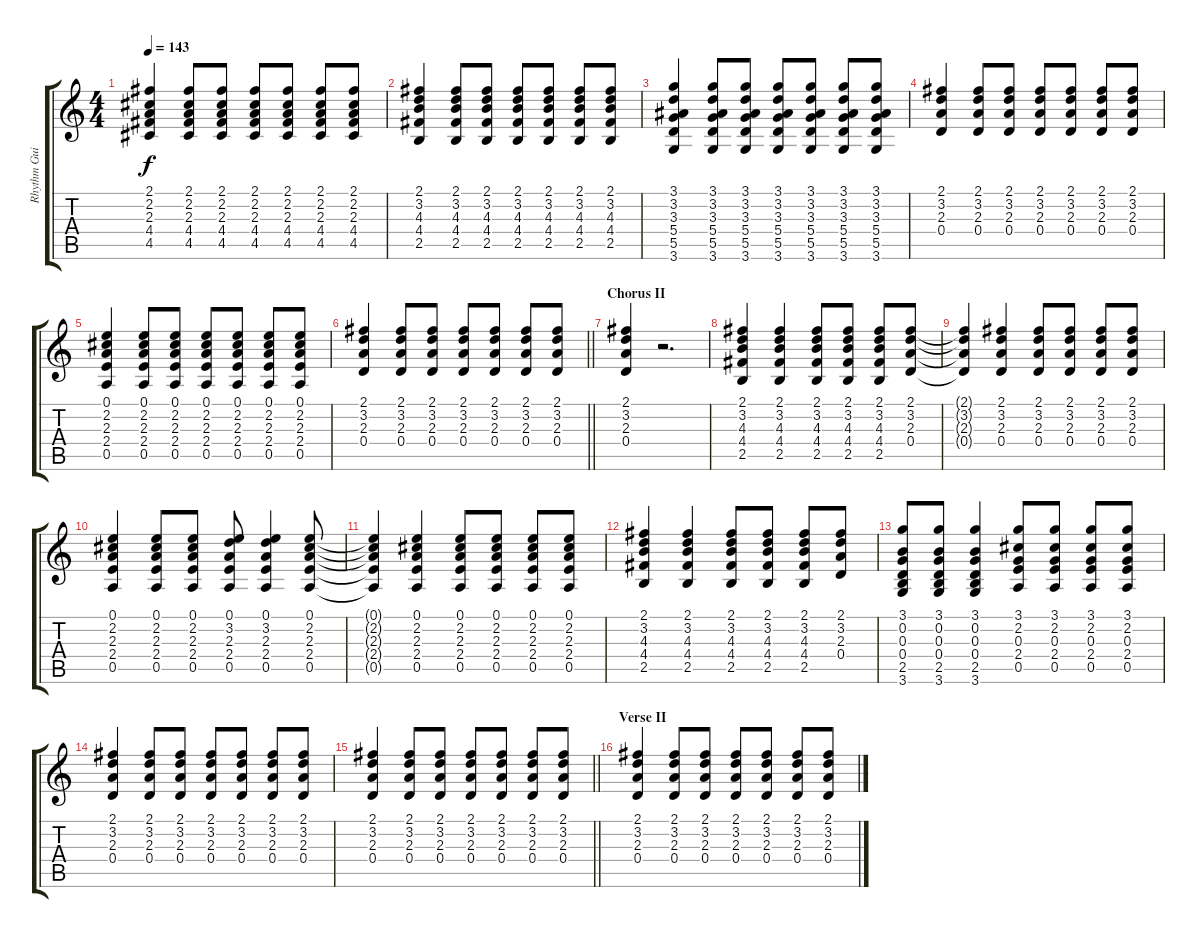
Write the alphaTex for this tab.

\track ("Rhythm Guitar" "Rhythm Gui") {instrument acousticguitarsteel}
\staff {score tabs}
\tuning (E4 B3 G3 D3 A2 E2) {hide}
\ts (4 4)
\tempo 143
\clef g2
\ks c
(2.1 2.2 2.3 4.4 4.5).4{dy f} (2.1 2.2 2.3 4.4 4.5).8 (2.1 2.2 2.3 4.4 4.5).8 (2.1 2.2 2.3 4.4 4.5).8 (2.1 2.2 2.3 4.4 4.5).8 (2.1 2.2 2.3 4.4 4.5).8 (2.1 2.2 2.3 4.4 4.5).8 |
(2.1 3.2 4.3 4.4 2.5).4 (2.1 3.2 4.3 4.4 2.5).8 (2.1 3.2 4.3 4.4 2.5).8 (2.1 3.2 4.3 4.4 2.5).8 (2.1 3.2 4.3 4.4 2.5).8 (2.1 3.2 4.3 4.4 2.5).8 (2.1 3.2 4.3 4.4 2.5).8 |
(3.1 3.2 3.3 5.4 5.5 3.6).4 (3.1 3.2 3.3 5.4 5.5 3.6).8 (3.1 3.2 3.3 5.4 5.5 3.6).8 (3.1 3.2 3.3 5.4 5.5 3.6).8 (3.1 3.2 3.3 5.4 5.5 3.6).8 (3.1 3.2 3.3 5.4 5.5 3.6).8 (3.1 3.2 3.3 5.4 5.5 3.6).8 |
(2.1 3.2 2.3 0.4).4 (2.1 3.2 2.3 0.4).8 (2.1 3.2 2.3 0.4).8 (2.1 3.2 2.3 0.4).8 (2.1 3.2 2.3 0.4).8 (2.1 3.2 2.3 0.4).8 (2.1 3.2 2.3 0.4).8 |
(0.1 2.2 2.3 2.4 0.5).4 (0.1 2.2 2.3 2.4 0.5).8 (0.1 2.2 2.3 2.4 0.5).8 (0.1 2.2 2.3 2.4 0.5).8 (0.1 2.2 2.3 2.4 0.5).8 (0.1 2.2 2.3 2.4 0.5).8 (0.1 2.2 2.3 2.4 0.5).8 |
\barLineRight lightlight
(2.1 3.2 2.3 0.4).4 (2.1 3.2 2.3 0.4).8 (2.1 3.2 2.3 0.4).8 (2.1 3.2 2.3 0.4).8 (2.1 3.2 2.3 0.4).8 (2.1 3.2 2.3 0.4).8 (2.1 3.2 2.3 0.4).8 |
\section ("" "Chorus II")
(2.1 3.2 2.3 0.4).4 r.2{d} |
(2.1 3.2 4.3 4.4 2.5).4 (2.1 3.2 4.3 4.4 2.5).4 (2.1 3.2 4.3 4.4 2.5).8 (2.1 3.2 4.3 4.4 2.5).8 (2.1 3.2 4.3 4.4 2.5).8 (2.1 3.2 2.3 0.4).8 |
(2.1{t} 3.2{t} 2.3{t} 0.4{t}).4 (2.1 3.2 2.3 0.4).4 (2.1 3.2 2.3 0.4).8 (2.1 3.2 2.3 0.4).8 (2.1 3.2 2.3 0.4).8 (2.1 3.2 2.3 0.4).8 |
(0.1 2.2 2.3 2.4 0.5).4 (0.1 2.2 2.3 2.4 0.5).8 (0.1 2.2 2.3 2.4 0.5).8 (0.1 3.2 2.3 2.4 0.5).8 (0.1 3.2 2.3 2.4 0.5).4 (0.1 2.2 2.3 2.4 0.5).8 |
(0.1{t} 2.2{t} 2.3{t} 2.4{t} 0.5{t}).4 (0.1 2.2 2.3 2.4 0.5).4 (0.1 2.2 2.3 2.4 0.5).8 (0.1 2.2 2.3 2.4 0.5).8 (0.1 2.2 2.3 2.4 0.5).8 (0.1 2.2 2.3 2.4 0.5).8 |
(2.1 3.2 4.3 4.4 2.5).4 (2.1 3.2 4.3 4.4 2.5).4 (2.1 3.2 4.3 4.4 2.5).8 (2.1 3.2 4.3 4.4 2.5).8 (2.1 3.2 4.3 4.4 2.5).8 (2.1 3.2 2.3 0.4).8 |
(3.1 0.2 0.3 0.4 2.5 3.6).8 (3.1 0.2 0.3 0.4 2.5 3.6).8 (3.1 0.2 0.3 0.4 2.5 3.6).4 (3.1 2.2 0.3 2.4 0.5).8 (3.1 2.2 0.3 2.4 0.5).8 (3.1 2.2 0.3 2.4 0.5).8 (3.1 2.2 0.3 2.4 0.5).8 |
(2.1 3.2 2.3 0.4).4 (2.1 3.2 2.3 0.4).8 (2.1 3.2 2.3 0.4).8 (2.1 3.2 2.3 0.4).8 (2.1 3.2 2.3 0.4).8 (2.1 3.2 2.3 0.4).8 (2.1 3.2 2.3 0.4).8 |
\barLineRight lightlight
(2.1 3.2 2.3 0.4).4 (2.1 3.2 2.3 0.4).8 (2.1 3.2 2.3 0.4).8 (2.1 3.2 2.3 0.4).8 (2.1 3.2 2.3 0.4).8 (2.1 3.2 2.3 0.4).8 (2.1 3.2 2.3 0.4).8 |
\section ("" "Verse II")
(2.1 3.2 2.3 0.4).4 (2.1 3.2 2.3 0.4).8 (2.1 3.2 2.3 0.4).8 (2.1 3.2 2.3 0.4).8 (2.1 3.2 2.3 0.4).8 (2.1 3.2 2.3 0.4).8 (2.1 3.2 2.3 0.4).8
